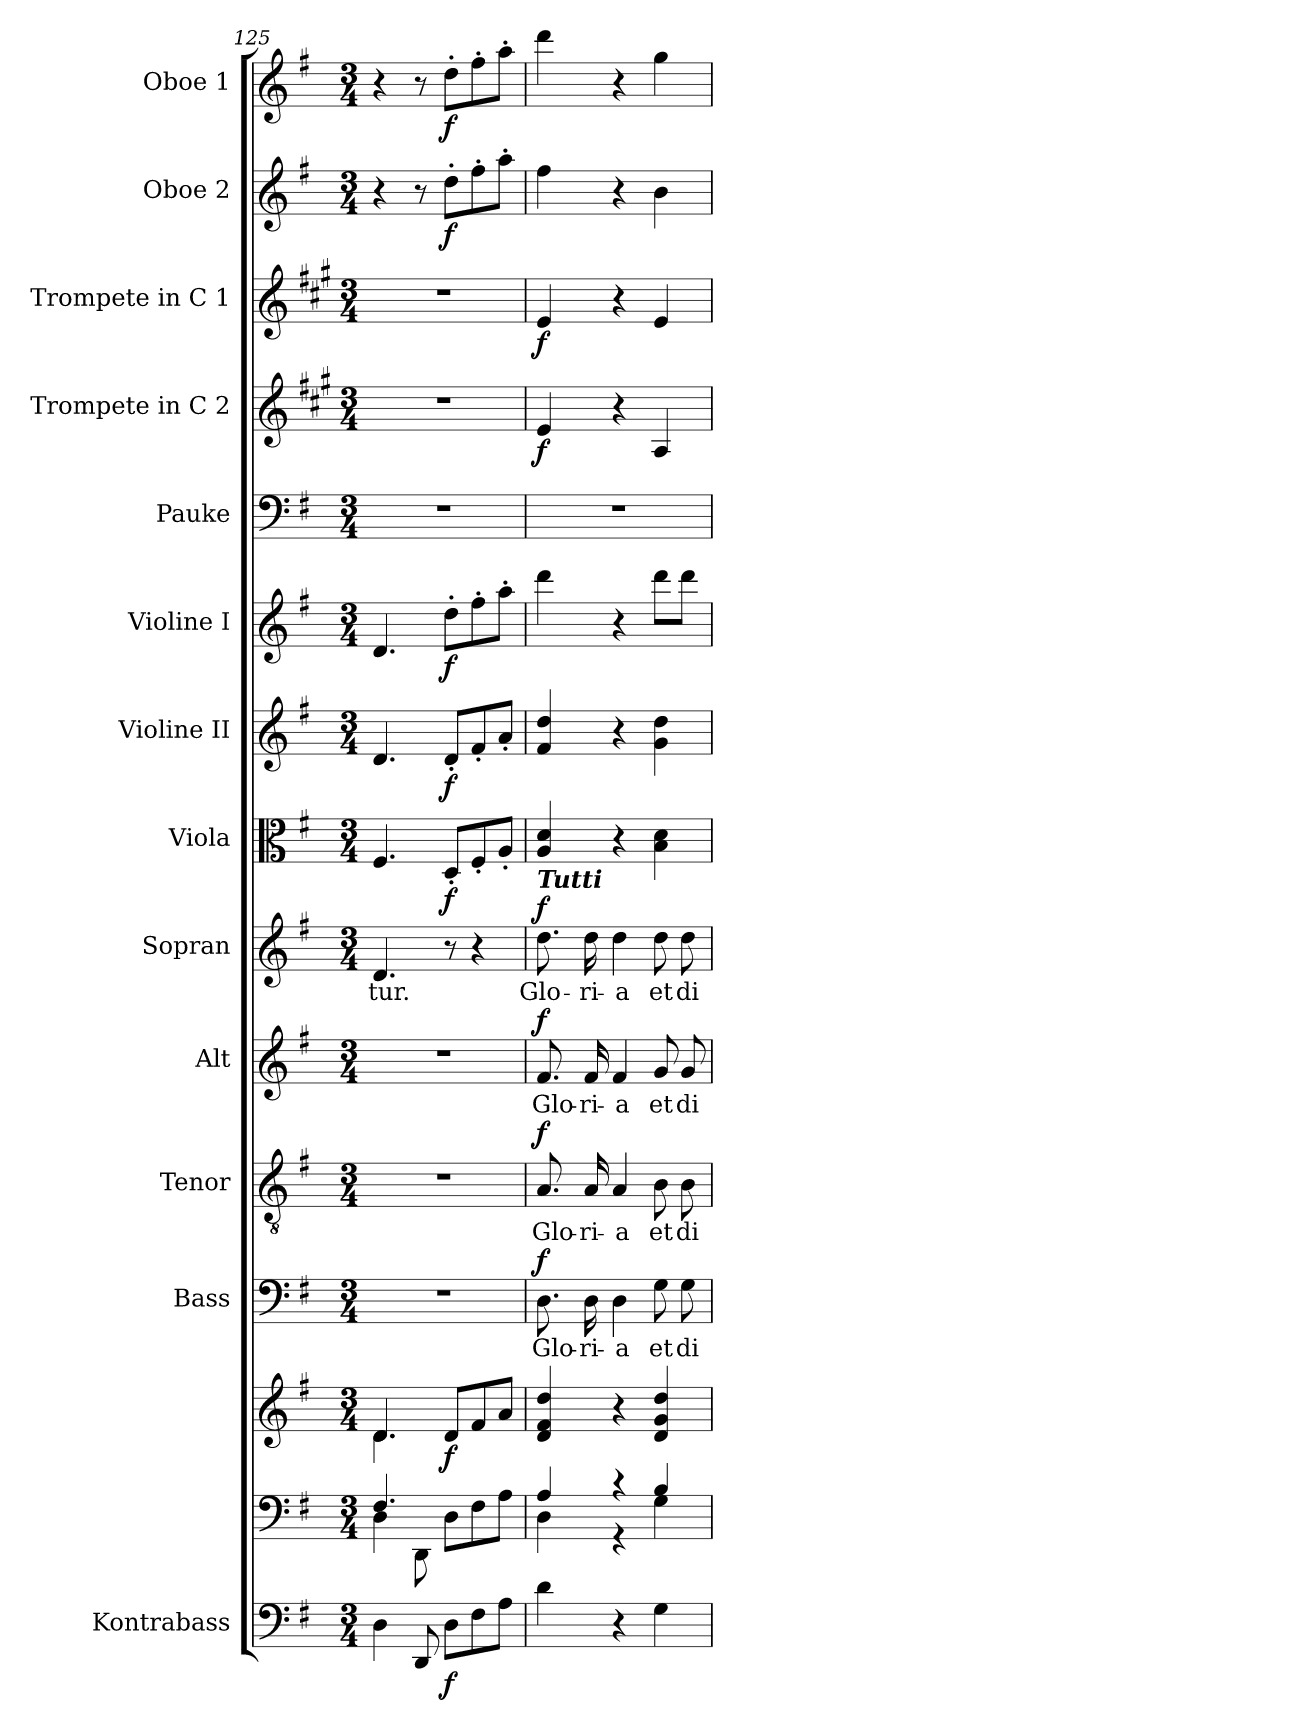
**kern	**dynam	**kern	**kern	**dynam	**kern	**text	**dynam	**kern	**text	**dynam	**kern	**text	**dynam	**kern	**text	**dynam	**kern	**dynam	**kern	**dynam	**kern	**dynam	**kern	**kern	**dynam	**kern	**dynam	**kern	**dynam	**kern	**dynam
*part14	*part14	*part13	*part13	*part13	*part12	*part12	*part12	*part11	*part11	*part11	*part10	*part10	*part10	*part9	*part9	*part9	*part8	*part8	*part7	*part7	*part6	*part6	*part5	*part4	*part4	*part3	*part3	*part2	*part2	*part1	*part1
*staff15	*staff15	*staff14	*staff13	*staff13/14	*staff12	*staff12	*staff12	*staff11	*staff11	*staff11	*staff10	*staff10	*staff10	*staff9	*staff9	*staff9	*staff8	*staff8	*staff7	*staff7	*staff6	*staff6	*staff5	*staff4	*staff4	*staff3	*staff3	*staff2	*staff2	*staff1	*staff1
*I"Kontrabass	*	*	*	*	*I"Bass	*	*	*I"Tenor	*	*	*I"Alt	*	*	*I"Sopran	*	*	*I"Viola	*	*I"Violine II	*	*I"Violine I	*	*I"Pauke	*I"Trompete in C 2	*	*I"Trompete in C 1	*	*I"Oboe 2	*	*I"Oboe 1	*
*I'Kb.	*	*	*	*	*I'B	*	*	*I'T	*	*	*I'A	*	*	*I'S	*	*	*I'Vla.	*	*I'Vl. II	*	*I'Vl. I	*	*I'Pk.	*	*	*	*	*I'Ob. 2	*	*I'Ob. 1	*
*clefF4	*	*clefF4	*clefG2	*	*clefF4	*	*	*clefGv2	*	*	*clefG2	*	*	*clefG2	*	*	*clefC3	*	*clefG2	*	*clefG2	*	*clefF4	*clefG2	*	*clefG2	*	*clefG2	*	*clefG2	*
*ITrd7c12	*	*	*	*	*	*	*	*	*	*	*	*	*	*	*	*	*	*	*	*	*	*	*	*ITrd1c2	*	*ITrd1c2	*	*	*	*	*
*k[f#]	*	*k[f#]	*k[f#]	*	*k[f#]	*	*	*k[f#]	*	*	*k[f#]	*	*	*k[f#]	*	*	*k[f#]	*	*k[f#]	*	*k[f#]	*	*k[f#]	*k[f#]	*	*k[f#]	*	*k[f#]	*	*k[f#]	*
*G:	*	*G:	*G:	*	*G:	*	*	*G:	*	*	*G:	*	*	*G:	*	*	*G:	*	*G:	*	*G:	*	*G:	*G:	*	*G:	*	*G:	*	*G:	*
*M3/4	*	*M3/4	*M3/4	*	*M3/4	*	*	*M3/4	*	*	*M3/4	*	*	*M3/4	*	*	*M3/4	*	*M3/4	*	*M3/4	*	*M3/4	*M3/4	*	*M3/4	*	*M3/4	*	*M3/4	*
=125	=125	=125	=125	=125	=125	=125	=125	=125	=125	=125	=125	=125	=125	=125	=125	=125	=125	=125	=125	=125	=125	=125	=125	=125	=125	=125	=125	=125	=125	=125	=125
*	*	*^	*^	*	*	*	*	*	*	*	*	*	*	*	*	*	*	*	*	*	*	*	*	*	*	*	*	*	*	*	*
!	!	!	!	!	!	!	!	!	!	!	!	!	!	!	!	!	!LO:LY:b	!	!	!	!	!	!	!	!	!	!	!	!	!	!	!	!
4DD\	.	4.F#/	4D\	4.d/	4.d\	.	2.r	.	.	2.r	.	.	2.r	.	.	4.d/	-tur.	.	4.F#/	.	4.d/	.	4.d/	.	2.r	2.r	.	2.r	.	4r	.	4r	.
8DDD/	.	.	8DD\	.	.	.	.	.	.	.	.	.	.	.	.	.	.	.	.	.	.	.	.	.	.	.	.	.	.	8r	.	8r	.
!	!LO:DY:b	!	!	!	!	!LO:DY:b	!	!	!	!	!	!	!	!	!	!	!	!	!	!LO:DY:b	!	!LO:DY:b	!	!LO:DY:b	!	!	!	!	!	!	!LO:DY:b	!	!LO:DY:b
8DD\L	f	4.ryy	8D\L	8d/L	4.ryy	f	.	.	.	.	.	.	.	.	.	8r	.	.	8D'</L	f	8d'</L	f	8dd'>\L	f	.	.	.	.	.	8dd'>\L	f	8dd'>\L	f
8FF#\	.	.	8F#\	8f#/	.	.	.	.	.	.	.	.	.	.	.	4r	.	.	8F#'</	.	8f#'</	.	8ff#'>\	.	.	.	.	.	.	8ff#'>\	.	8ff#'>\	.
8AA\J	.	.	8A\J	8a/J	.	.	.	.	.	.	.	.	.	.	.	.	.	.	8A'</J	.	8a'</J	.	8aa'>\J	.	.	.	.	.	.	8aa'>\J	.	8aa'>\J	.
*	*	*	*	*v	*v	*	*	*	*	*	*	*	*	*	*	*	*	*	*	*	*	*	*	*	*	*	*	*	*	*	*	*	*
!!LO:PB:g=z
=126	=126	=126	=126	=126	=126	=126	=126	=126	=126	=126	=126	=126	=126	=126	=126	=126	=126	=126	=126	=126	=126	=126	=126	=126	=126	=126	=126	=126	=126	=126	=126	=126
!	!	!	!	!	!	!	!	!	!	!	!	!	!	!	!LO:TX:a:Bi:t=Tutti	!	!	!	!	!	!	!	!	!	!	!	!	!	!	!	!	!
!	!	!	!	!	!	!	!LO:LY:b	!LO:DY:a	!	!LO:LY:b	!LO:DY:a	!	!LO:LY:b	!LO:DY:a	!	!LO:LY:b	!LO:DY:b	!	!	!	!	!	!	!	!	!LO:DY:b	!	!LO:DY:b	!	!	!	!
4D\	.	4A/	4D\	4d/ 4f#/ 4dd/	.	8.D\	Glo-	f	8.A/	Glo-	f	8.f#/	Glo-	f	8.dd\	Glo-	f	4A/ 4d/	.	4f#/ 4dd/	.	4ddd\	.	2.r	4d/	f	4d/	f	4ff#\	.	4ddd\	.
!	!	!	!	!	!	!	!LO:LY:b	!	!	!LO:LY:b	!	!	!LO:LY:b	!	!	!LO:LY:b	!	!	!	!	!	!	!	!	!	!	!	!	!	!	!	!
.	.	.	.	.	.	16D\	-ri-	.	16A/	-ri-	.	16f#/	-ri-	.	16dd\	-ri-	.	.	.	.	.	.	.	.	.	.	.	.	.	.	.	.
!	!	!	!	!	!	!	!LO:LY:b	!	!	!LO:LY:b	!	!	!LO:LY:b	!	!	!LO:LY:b	!	!	!	!	!	!	!	!	!	!	!	!	!	!	!	!
4r	.	4r	4r	4r	.	4D\	-a	.	4A/	-a	.	4f#/	-a	.	4dd\	-a	.	4r	.	4r	.	4r	.	.	4r	.	4r	.	4r	.	4r	.
!	!	!	!	!	!	!	!LO:LY:b	!	!	!LO:LY:b	!	!	!LO:LY:b	!	!	!LO:LY:b	!	!	!	!	!	!	!	!	!	!	!	!	!	!	!	!
4GG\	.	4B/	4G\	4d/ 4g/ 4dd/	.	8G\	et	.	8B\	et	.	8g/	et	.	8dd\	et	.	4B\ 4d\	.	4g\ 4dd\	.	8ddd\L	.	.	4G/	.	4d/	.	4b\	.	4gg\	.
!	!	!	!	!	!	!	!LO:LY:b	!	!	!LO:LY:b	!	!	!LO:LY:b	!	!	!LO:LY:b	!	!	!	!	!	!	!	!	!	!	!	!	!	!	!	!
.	.	.	.	.	.	8G\	di-	.	8B\	di-	.	8g/	di-	.	8dd\	di-	.	.	.	.	.	8ddd\J	.	.	.	.	.	.	.	.	.	.
*	*	*v	*v	*	*	*	*	*	*	*	*	*	*	*	*	*	*	*	*	*	*	*	*	*	*	*	*	*	*	*	*	*
=	=	=	=	=	=	=	=	=	=	=	=	=	=	=	=	=	=	=	=	=	=	=	=	=	=	=	=	=	=	=	=
*-	*-	*-	*-	*-	*-	*-	*-	*-	*-	*-	*-	*-	*-	*-	*-	*-	*-	*-	*-	*-	*-	*-	*-	*-	*-	*-	*-	*-	*-	*-	*-
